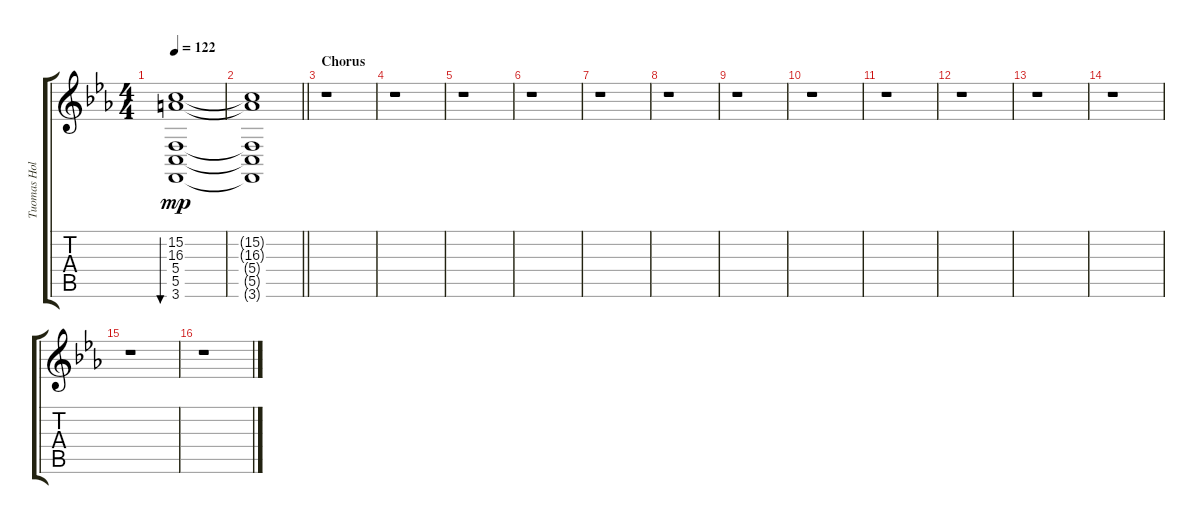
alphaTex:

\track ("Tuomas Holopainen" "Tuomas Hol") {instrument violin}
\staff {score tabs}
\tuning (D4 A3 F3 C3 G2 D2) {hide}
\ts (4 4)
\tempo 122
\clef g2
\ks eb
(15.2 16.3 5.4 5.5 3.6).1{bu 480 dy mp} |
\barLineRight lightlight
(15.2{t} 16.3{t} 5.4{t} 5.5{t} 3.6{t}).1 |
\section ("" "Chorus")
r.1 |
r.1 |
r.1 |
r.1 |
r.1 |
r.1 |
r.1 |
r.1 |
r.1 |
r.1 |
r.1 |
r.1 |
r.1 |
r.1
